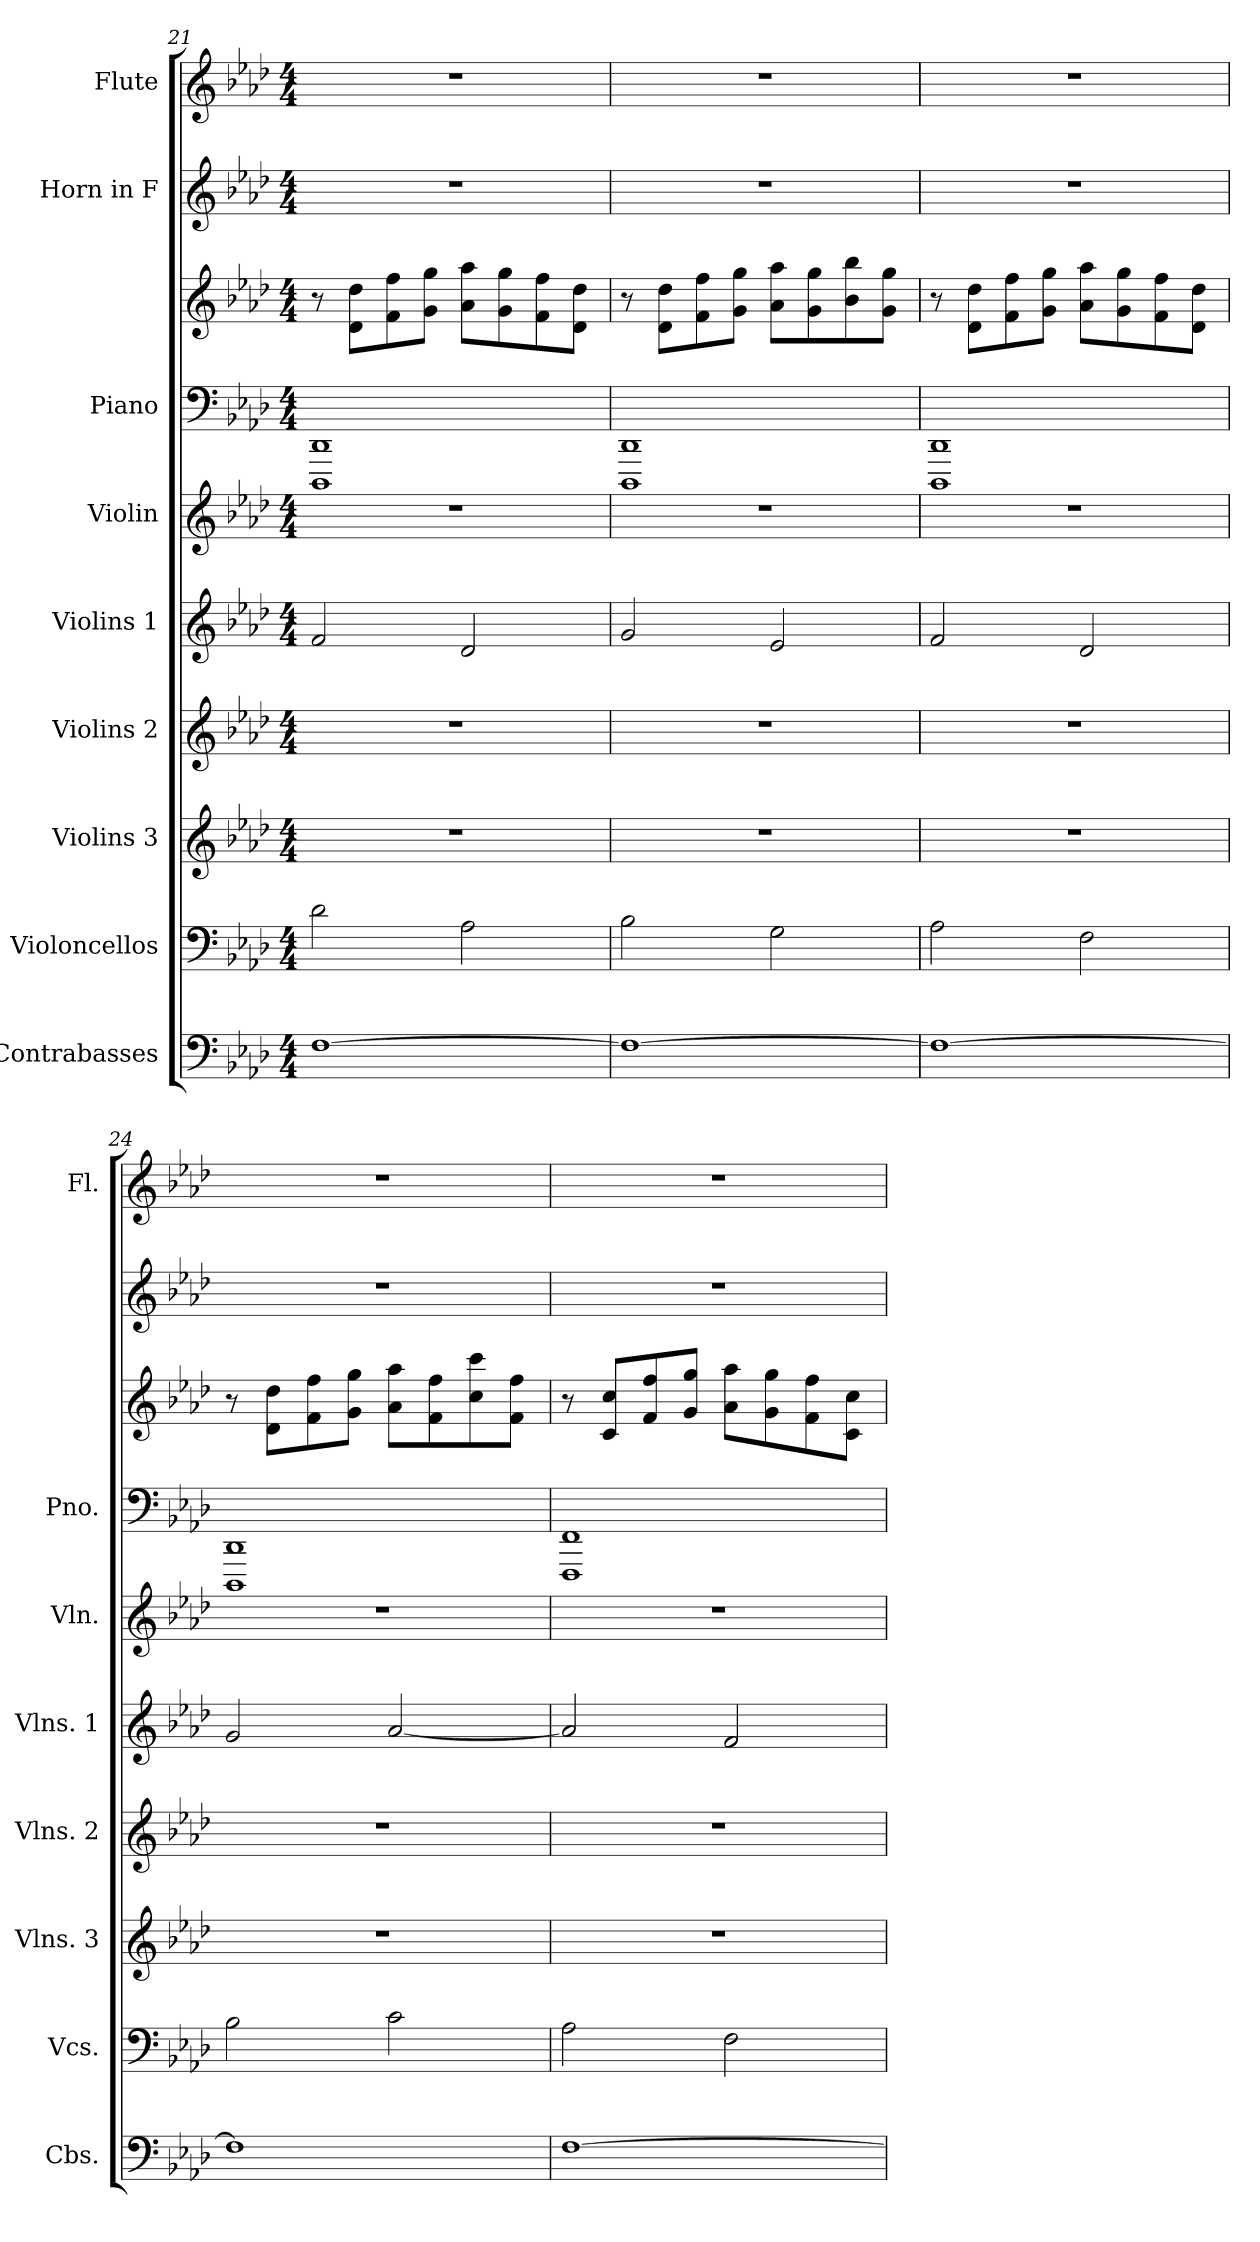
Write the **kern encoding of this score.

**kern	**kern	**kern	**kern	**kern	**kern	**kern	**kern	**kern	**kern
*part9	*part8	*part7	*part6	*part5	*part4	*part3	*part3	*part2	*part1
*staff10	*staff9	*staff8	*staff7	*staff6	*staff5	*staff4	*staff3	*staff2	*staff1
*I"Contrabasses	*I"Violoncellos	*I"Violins 3	*I"Violins 2	*I"Violins 1	*I"Violin	*I"Piano	*	*I"Horn in F	*I"Flute
*I'Cbs.	*I'Vcs.	*I'Vlns. 3	*I'Vlns. 2	*I'Vlns. 1	*I'Vln.	*I'Pno.	*	*	*I'Fl.
!!LO:LB:g=z
*clefF4	*clefF4	*clefG2	*clefG2	*clefG2	*clefG2	*clefF4	*clefG2	*clefG2	*clefG2
*ITrd7c12	*	*	*	*	*	*	*	*ITrd4c7	*
*k[b-e-a-d-]	*k[b-e-a-d-]	*k[b-e-a-d-]	*k[b-e-a-d-]	*k[b-e-a-d-]	*k[b-e-a-d-]	*k[b-e-a-d-]	*k[b-e-a-d-]	*k[b-e-a-d-g-]	*k[b-e-a-d-]
*M4/4	*M4/4	*M4/4	*M4/4	*M4/4	*M4/4	*M4/4	*M4/4	*M4/4	*M4/4
=21	=21	=21	=21	=21	=21	=21	=21	=21	=21
[1FF	2d-\	1r	1r	2f/	1r	1DDD- 1DD-	8r	1r	1r
.	.	.	.	.	.	.	8d-\ 8dd-\L	.	.
.	.	.	.	.	.	.	8f\ 8ff\	.	.
.	.	.	.	.	.	.	8g\ 8gg\J	.	.
.	2A-\	.	.	2d-/	.	.	8a-\ 8aa-\L	.	.
.	.	.	.	.	.	.	8g\ 8gg\	.	.
.	.	.	.	.	.	.	8f\ 8ff\	.	.
.	.	.	.	.	.	.	8d-\ 8dd-\J	.	.
=22	=22	=22	=22	=22	=22	=22	=22	=22	=22
1FF_	2B-\	1r	1r	2g/	1r	1DDD- 1DD-	8r	1r	1r
.	.	.	.	.	.	.	8d-\ 8dd-\L	.	.
.	.	.	.	.	.	.	8f\ 8ff\	.	.
.	.	.	.	.	.	.	8g\ 8gg\J	.	.
.	2G\	.	.	2e-/	.	.	8a-\ 8aa-\L	.	.
.	.	.	.	.	.	.	8g\ 8gg\	.	.
.	.	.	.	.	.	.	8b-\ 8bb-\	.	.
.	.	.	.	.	.	.	8g\ 8gg\J	.	.
=23	=23	=23	=23	=23	=23	=23	=23	=23	=23
1FF_	2A-\	1r	1r	2f/	1r	1DDD- 1DD-	8r	1r	1r
.	.	.	.	.	.	.	8d-\ 8dd-\L	.	.
.	.	.	.	.	.	.	8f\ 8ff\	.	.
.	.	.	.	.	.	.	8g\ 8gg\J	.	.
.	2F\	.	.	2d-/	.	.	8a-\ 8aa-\L	.	.
.	.	.	.	.	.	.	8g\ 8gg\	.	.
.	.	.	.	.	.	.	8f\ 8ff\	.	.
.	.	.	.	.	.	.	8d-\ 8dd-\J	.	.
=24	=24	=24	=24	=24	=24	=24	=24	=24	=24
1FF]	2B-\	1r	1r	2g/	1r	1DDD- 1DD-	8r	1r	1r
.	.	.	.	.	.	.	8d-\ 8dd-\L	.	.
.	.	.	.	.	.	.	8f\ 8ff\	.	.
.	.	.	.	.	.	.	8g\ 8gg\J	.	.
.	2c\	.	.	[2a-/	.	.	8a-\ 8aa-\L	.	.
.	.	.	.	.	.	.	8f\ 8ff\	.	.
.	.	.	.	.	.	.	8cc\ 8ccc\	.	.
.	.	.	.	.	.	.	8f\ 8ff\J	.	.
!!LO:LB:g=z
=25	=25	=25	=25	=25	=25	=25	=25	=25	=25
[1FF	2A-\	1r	1r	2a-/]	1r	1FFF 1FF	8r	1r	1r
.	.	.	.	.	.	.	8c/ 8cc/L	.	.
.	.	.	.	.	.	.	8f/ 8ff/	.	.
.	.	.	.	.	.	.	8g/ 8gg/J	.	.
.	2F\	.	.	2f/	.	.	8a-\ 8aa-\L	.	.
.	.	.	.	.	.	.	8g\ 8gg\	.	.
.	.	.	.	.	.	.	8f\ 8ff\	.	.
.	.	.	.	.	.	.	8c\ 8cc\J	.	.
=	=	=	=	=	=	=	=	=	=
*-	*-	*-	*-	*-	*-	*-	*-	*-	*-
